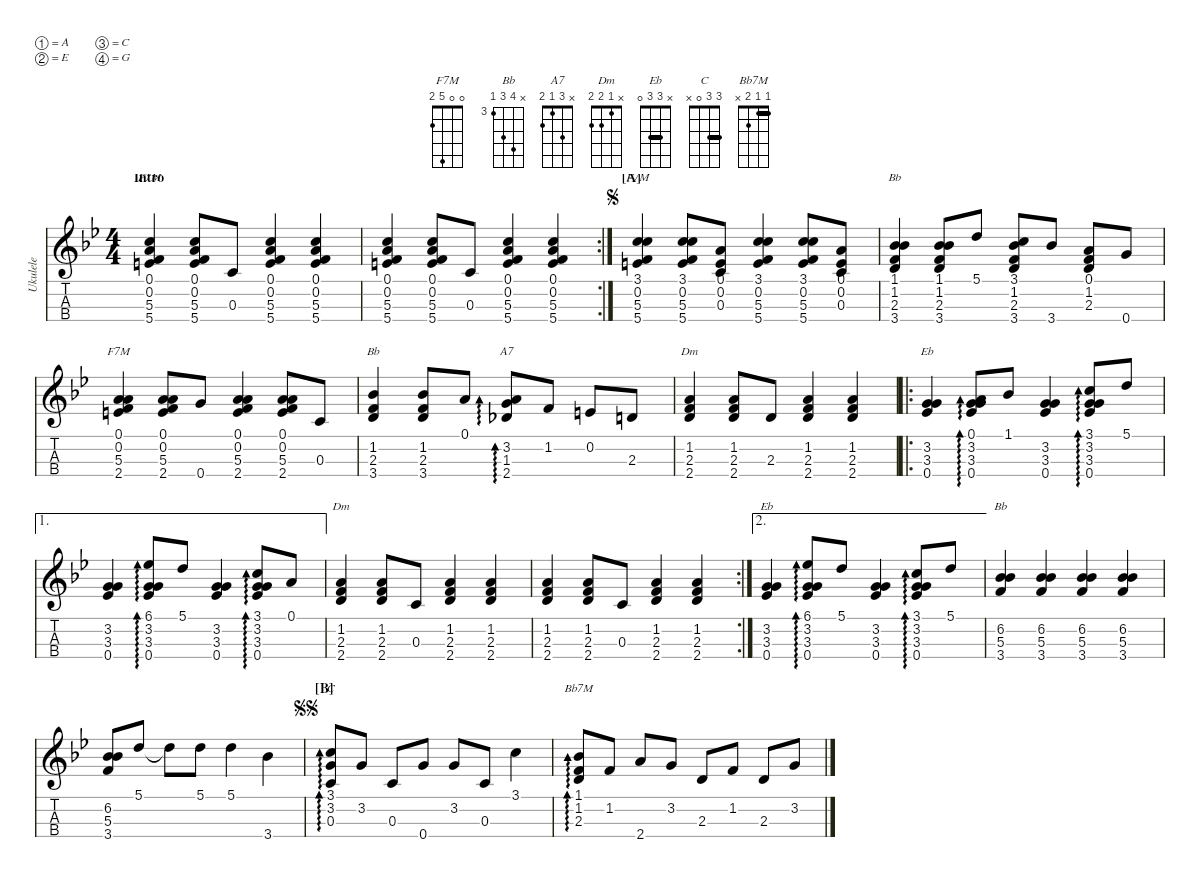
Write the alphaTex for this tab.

\defaultSystemsLayout 4
\hideDynamics
\bracketExtendMode nobrackets
\otherSystemsTrackNameOrientation horizontal
\defaultBarNumberDisplay Hide
\track ("Ukulele" "Ukulele") {defaultSystemsLayout 5 instrument acousticguitarnylon}
\staff {score tabs}
\tuning (A4 E4 C4 G4)
\displaytranspose 0
\chord ("F7M" 0 0 5 5)
\chord ("F7M" 3 0 5 5)
\chord ("Bb" 1 1 2 3) {barre 1}
\chord ("F7M" 0 0 5 2)
\chord ("Bb" x 1 2 3)
\chord ("A7" x 3 1 2)
\chord ("Dm" x 1 2 2)
\chord ("Eb" x 3 3 0) {barre 3}
\chord ("Bb" x 6 5 3) {firstfret 3}
\chord ("C" 3 3 0 x) {barre 3}
\chord ("Bb7M" 1 1 2 x) {barre 1}
\ts (4 4)
\section ("" "Intro")
\tempo (110 hide)
\clef g2
\ks bb
(5.3{acc forcenatural} 0.2{acc forcenatural} 0.1{acc forcenatural} 5.4{acc forcenatural}).4{ch "F7M" dy mf instrument acousticguitarnylon beam Up} (5.4{acc forcenatural} 0.1{acc forcenatural} 0.2{acc forcenatural} 5.3{acc forcenatural}).8{beam Up} 0.3{acc forcenatural}.8{beam Up} (5.3{acc forcenatural} 0.2{acc forcenatural} 0.1{acc forcenatural} 5.4{acc forcenatural}).4{beam Up} (5.3{acc forcenatural} 0.2{acc forcenatural} 0.1{acc forcenatural} 5.4{acc forcenatural}).4{beam Up} |
\rc 2
(5.3{acc forcenatural} 0.2{acc forcenatural} 0.1{acc forcenatural} 5.4{acc forcenatural}).4{beam Up} (5.4{acc forcenatural} 0.1{acc forcenatural} 0.2{acc forcenatural} 5.3{acc forcenatural}).8{beam Up} 0.3{acc forcenatural}.8{beam Up} (5.3{acc forcenatural} 0.2{acc forcenatural} 0.1{acc forcenatural} 5.4{acc forcenatural}).4{beam Up} (5.3{acc forcenatural} 0.2{acc forcenatural} 0.1{acc forcenatural} 5.4{acc forcenatural}).4{beam Up} |
\section ("A" "")
\jump segno
(5.3{acc forcenatural} 0.2{acc forcenatural} 3.1{acc forcenatural} 5.4{acc forcenatural}).4{ch "F7M" beam Up} (5.4{acc forcenatural} 3.1{acc forcenatural} 0.2{acc forcenatural} 5.3{acc forcenatural}).8{beam Up} (0.3{acc forcenatural} 0.1{acc forcenatural} 0.2{acc forcenatural}).8{beam Up} (5.3{acc forcenatural} 0.2{acc forcenatural} 3.1{acc forcenatural} 5.4{acc forcenatural}).4{beam Up} (5.3{acc forcenatural} 0.2{acc forcenatural} 3.1{acc forcenatural} 5.4{acc forcenatural}).8{beam Up} (0.3{acc forcenatural} 0.1{acc forcenatural} 0.2{acc forcenatural}).8{beam Up} |
(2.3{acc forcenatural} 1.2{acc forcenatural} 1.1{acc b} 3.4{acc b}).4{ch "Bb" beam Up} (2.3{acc forcenatural} 1.2{acc forcenatural} 1.1{acc b} 3.4{acc b}).8{beam Up} 5.1{acc forcenatural}.8{beam Up} (2.3{acc forcenatural} 1.2{acc forcenatural} 3.1{acc forcenatural} 3.4{acc b}).8{beam Up} 3.4{acc b}.8{beam Up} (0.1{acc forcenatural} 1.2{acc forcenatural} 2.3{acc forcenatural}).8{beam Up} 0.4{acc forcenatural}.8{beam Up} |
(0.1{acc forcenatural} 2.4{acc forcenatural} 0.2{acc forcenatural} 5.3{acc forcenatural}).4{ch "F7M" beam Up} (5.3{acc forcenatural} 0.2{acc forcenatural} 0.1{acc forcenatural} 2.4{acc forcenatural}).8{beam Up} 0.4{acc forcenatural}.8{beam Up} (0.2{acc forcenatural} 0.1{acc forcenatural} 2.4{acc forcenatural} 5.3{acc forcenatural}).4{beam Up} (5.3{acc forcenatural} 0.2{acc forcenatural} 0.1{acc forcenatural} 2.4{acc forcenatural}).8{beam Up} 0.3{acc forcenatural}.8{beam Up} |
(1.2{acc forcenatural} 2.3{acc forcenatural} 3.4{acc b}).4{ch "Bb" beam Up} (3.4{acc b} 1.2{acc forcenatural} 2.3{acc forcenatural}).8{beam Up} 0.1{acc forcenatural}.8{beam Up} (3.2{acc forcenatural} 2.4{acc forcenatural} 1.3{acc b}).8{ad 0 ch "A7" beam Up} 1.2{acc forcenatural}.8{beam Up} 0.2{acc forcenatural}.8{beam Up} 2.3{acc forcenatural}.8{beam Up} |
(2.3{acc forcenatural} 1.2{acc forcenatural} 2.4{acc forcenatural}).4{ch "Dm" beam Up} (2.4{acc forcenatural} 1.2{acc forcenatural} 2.3{acc forcenatural}).8{beam Up} 2.3{acc forcenatural}.8{beam Up} (2.3{acc forcenatural} 1.2{acc forcenatural} 2.4{acc forcenatural}).4{beam Up} (2.3{acc forcenatural} 1.2{acc forcenatural} 2.4{acc forcenatural}).4{beam Up} |
\ro
(0.4{acc forcenatural} 3.2{acc forcenatural} 3.3{acc b}).4{ch "Eb" beam Up} (0.4{acc forcenatural} 3.2{acc forcenatural} 3.3{acc b} 0.1{acc forcenatural}).8{ad 0 beam Up} 1.1{acc b}.8{beam Up} (0.4{acc forcenatural} 3.2{acc forcenatural} 3.3{acc b}).4{beam Up} (0.4{acc forcenatural} 3.2{acc forcenatural} 3.3{acc b} 3.1{acc forcenatural}).8{ad 0 beam Up} 5.1{acc forcenatural}.8{beam Up} |
\ae 1
(0.4{acc forcenatural} 3.2{acc forcenatural} 3.3{acc b}).4{beam Up} (0.4{acc forcenatural} 3.2{acc forcenatural} 3.3{acc b} 6.1{acc b}).8{ad 0 beam Up} 5.1{acc forcenatural}.8{beam Up} (0.4{acc forcenatural} 3.2{acc forcenatural} 3.3{acc b}).4{beam Up} (0.4{acc forcenatural} 3.2{acc forcenatural} 3.3{acc b} 3.1{acc forcenatural}).8{ad 0 beam Up} 0.1{acc forcenatural}.8{beam Up} |
(2.3{acc forcenatural} 1.2{acc forcenatural} 2.4{acc forcenatural}).4{ch "Dm" beam Up} (2.4{acc forcenatural} 1.2{acc forcenatural} 2.3{acc forcenatural}).8{beam Up} 0.3{acc forcenatural}.8{beam Up} (2.3{acc forcenatural} 1.2{acc forcenatural} 2.4{acc forcenatural}).4{beam Up} (2.3{acc forcenatural} 1.2{acc forcenatural} 2.4{acc forcenatural}).4{beam Up} |
\rc 2
(2.3{acc forcenatural} 1.2{acc forcenatural} 2.4{acc forcenatural}).4{beam Up} (2.4{acc forcenatural} 1.2{acc forcenatural} 2.3{acc forcenatural}).8{beam Up} 0.3{acc forcenatural}.8{beam Up} (2.3{acc forcenatural} 1.2{acc forcenatural} 2.4{acc forcenatural}).4{beam Up} (2.3{acc forcenatural} 1.2{acc forcenatural} 2.4{acc forcenatural}).4{beam Up} |
\ae 2
(0.4{acc forcenatural} 3.2{acc forcenatural} 3.3{acc b}).4{ch "Eb" beam Up} (0.4{acc forcenatural} 3.2{acc forcenatural} 3.3{acc b} 6.1{acc b}).8{ad 0 beam Up} 5.1{acc forcenatural}.8{beam Up} (0.4{acc forcenatural} 3.2{acc forcenatural} 3.3{acc b}).4{beam Up} (0.4{acc forcenatural} 3.2{acc forcenatural} 3.3{acc b} 3.1{acc forcenatural}).8{ad 0 beam Up} 5.1{acc forcenatural}.8{beam Up} |
(5.3{acc forcenatural} 3.4{acc b} 6.2{acc b}).4{ch "Bb" beam Up} (5.3{acc forcenatural} 3.4{acc b} 6.2{acc b}).4{beam Up} (5.3{acc forcenatural} 3.4{acc b} 6.2{acc b}).4{beam Up} (5.3{acc forcenatural} 3.4{acc b} 6.2{acc b}).4{beam Up} |
(5.3{acc forcenatural} 3.4{acc b} 6.2{acc b}).8{beam Up} 5.1{acc forcenatural}.8{beam Up} 5.1{t acc forcenatural}.8{beam Down} 5.1{acc forcenatural}.8{beam Down} 5.1{acc forcenatural}.4{beam Down} 3.4{acc b}.4{beam Down} |
\section ("B" "")
\jump segnosegno
(3.1{acc forcenatural} 3.2{acc forcenatural} 0.3{acc forcenatural}).8{ad 0 ch "C" beam Up} 3.2{acc forcenatural}.8{beam Up} 0.3{acc forcenatural}.8{beam Up} 0.4{acc forcenatural}.8{beam Up} 3.2{acc forcenatural}.8{beam Up} 0.3{acc forcenatural}.8{beam Up} 3.1{acc forcenatural}.4{beam Down} |
(1.1{acc b} 1.2{acc forcenatural} 2.3{acc forcenatural}).8{ad 0 ch "Bb7M" beam Up} 1.2{acc forcenatural}.8{beam Up} 2.4{acc forcenatural}.8{beam Up} 3.2{acc forcenatural}.8{beam Up} 2.3{acc forcenatural}.8{beam Up} 1.2{acc forcenatural}.8{beam Up} 2.3{acc forcenatural}.8{beam Up} 3.2{acc forcenatural}.8{beam Up}
